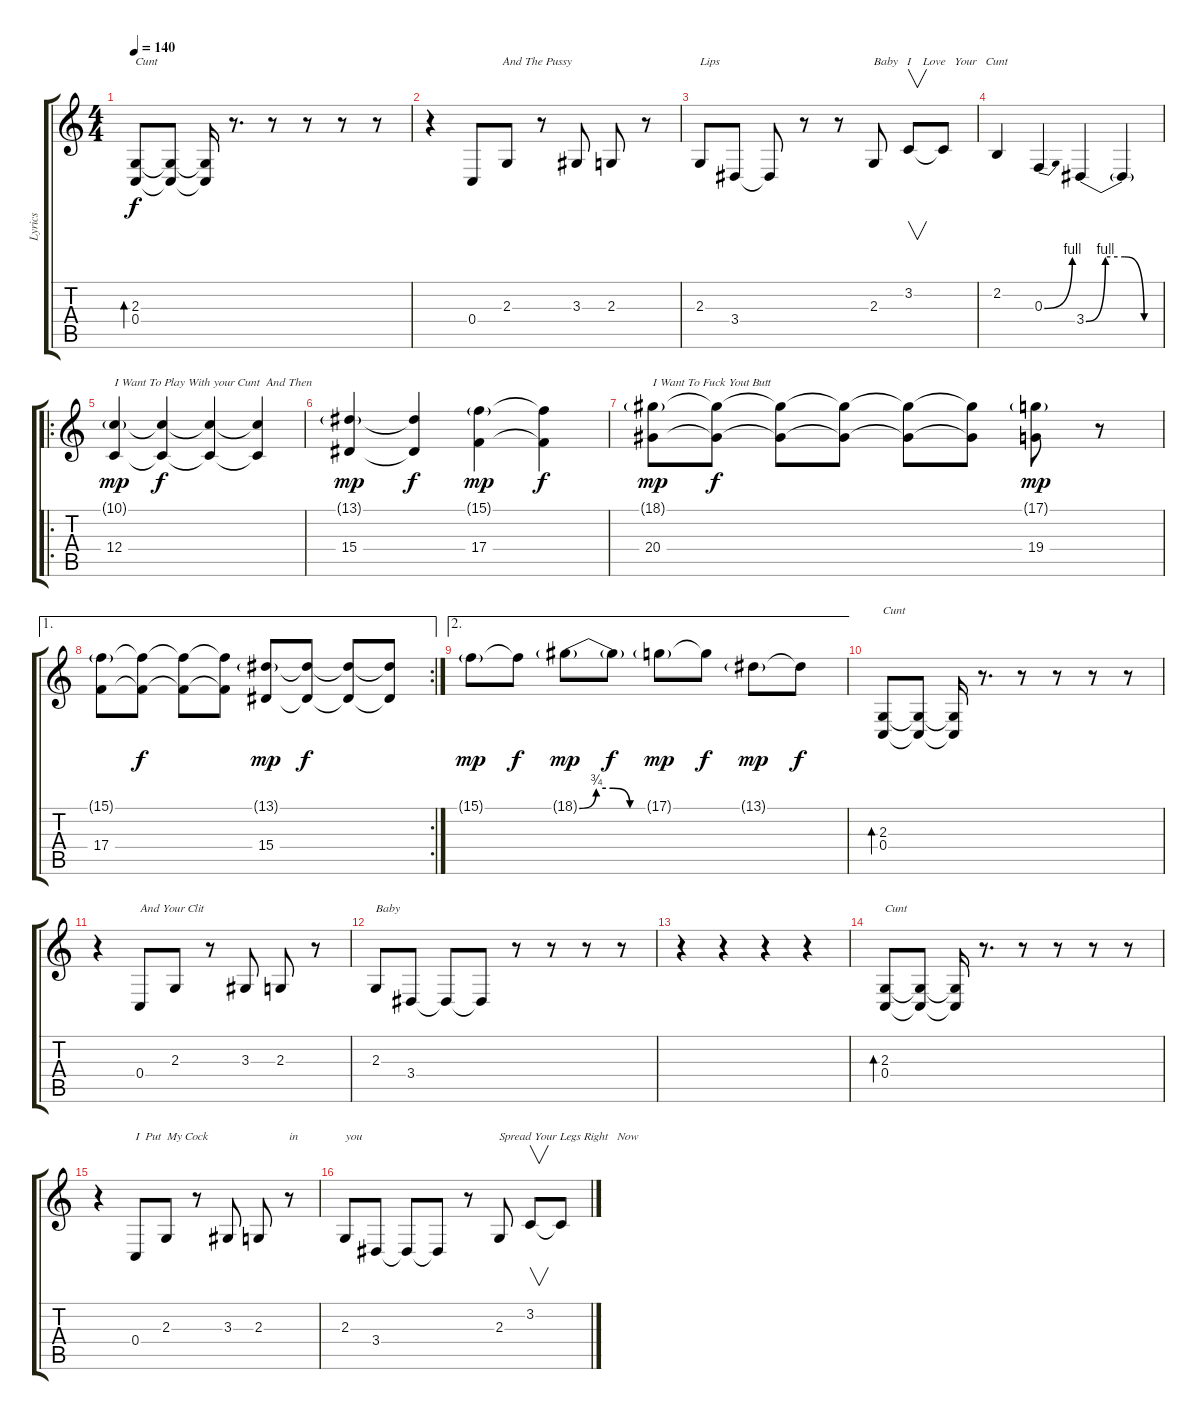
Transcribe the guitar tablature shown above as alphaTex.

\track ("Lyrics" "Lyrics") {instrument lead2sawtooth}
\staff {score tabs}
\tuning (D4 A3 F3 C3 G2 C2) {hide}
\ts (4 4)
\tempo 140
\clef g2
\ks c
(2.3 0.4).8{bd 480 txt "Cunt" dy f} (2.3{t} 0.4{t}).8 (2.3{t} 0.4{t}).16 r.8{d} r.8 r.8 r.8 r.8 |
r.4 0.4.8{txt "          And The Pussy "} 2.3.8 r.8 3.3.8 2.3.8 r.8 |
2.3.8{txt "Lips"} 3.4.8 3.4{t}.8 r.8 r.8 2.3.8{txt "Baby   I    Love   Your   Cunt"} 3.2.8{v} 3.2{t}.8 |
2.2.4 0.3{be (bend 0 0 60 4)}.4 3.4{be (custom 0 0 15 4 30 4 45 0 60 0)}.4 3.4{t}.4 |
\ro
(10.1{g} 12.4).4{txt "I Want To Play With your Cunt  And Then  " dy mp} (10.1{t} 12.4{t}).4{dy f} (10.1{t} 12.4{t}).4 (10.1{t} 12.4{t}).4 |
(13.1{g} 15.4).4{dy mp} (13.1{t} 15.4{t}).4{dy f} (15.1{g} 17.4).4{dy mp} (15.1{t} 17.4{t}).4{dy f} |
(18.1{g} 20.4).8{txt "I Want To Fuck Yout Butt" dy mp} (18.1{t} 20.4{t}).8{dy f} (18.1{t} 20.4{t}).8 (18.1{t} 20.4{t}).8 (18.1{t} 20.4{t}).8 (18.1{t} 20.4{t}).8 (17.1{g} 19.4).8{dy mp} r.8 |
\ae 1
\rc 2
(15.1{g} 17.4).8 (15.1{t} 17.4{t}).8{dy f} (15.1{t} 17.4{t}).8 (15.1{t} 17.4{t}).8 (13.1{g} 15.4).8{dy mp} (13.1{t} 15.4{t}).8{dy f} (13.1{t} 15.4{t}).8 (13.1{t} 15.4{t}).8 |
\ae 2
15.1{g}.8{dy mp} 15.1{t}.8{dy f} 18.1{be (custom 0 0 15 3 30 3 45 0 60 0) g}.8{dy mp} 18.1{t}.8{dy f} 17.1{g}.8{dy mp} 17.1{t}.8{dy f} 13.1{g}.8{dy mp} 13.1{t}.8{dy f} |
(2.3 0.4).8{bd 480 txt "Cunt"} (2.3{t} 0.4{t}).8 (2.3{t} 0.4{t}).16 r.8{d} r.8 r.8 r.8 r.8 |
r.4 0.4.8{txt "And Your Clit"} 2.3.8 r.8 3.3.8{txt " "} 2.3.8 r.8 |
2.3.8{txt "Baby"} 3.4.8 3.4{t}.8 3.4{t}.8 r.8 r.8 r.8 r.8 |
r.4 r.4 r.4 r.4 |
(2.3 0.4).8{bd 480 txt "Cunt"} (2.3{t} 0.4{t}).8 (2.3{t} 0.4{t}).16 r.8{d} r.8 r.8 r.8 r.8 |
r.4 0.4.8{txt "I  Put  My Cock"} 2.3.8 r.8 3.3.8 2.3.8 r.8{txt "in"} |
2.3.8{txt "you"} 3.4.8 3.4{t}.8 3.4{t}.8 r.8 2.3.8{txt "Spread Your Legs Right   Now"} 3.2.8{v} 3.2{t}.8
